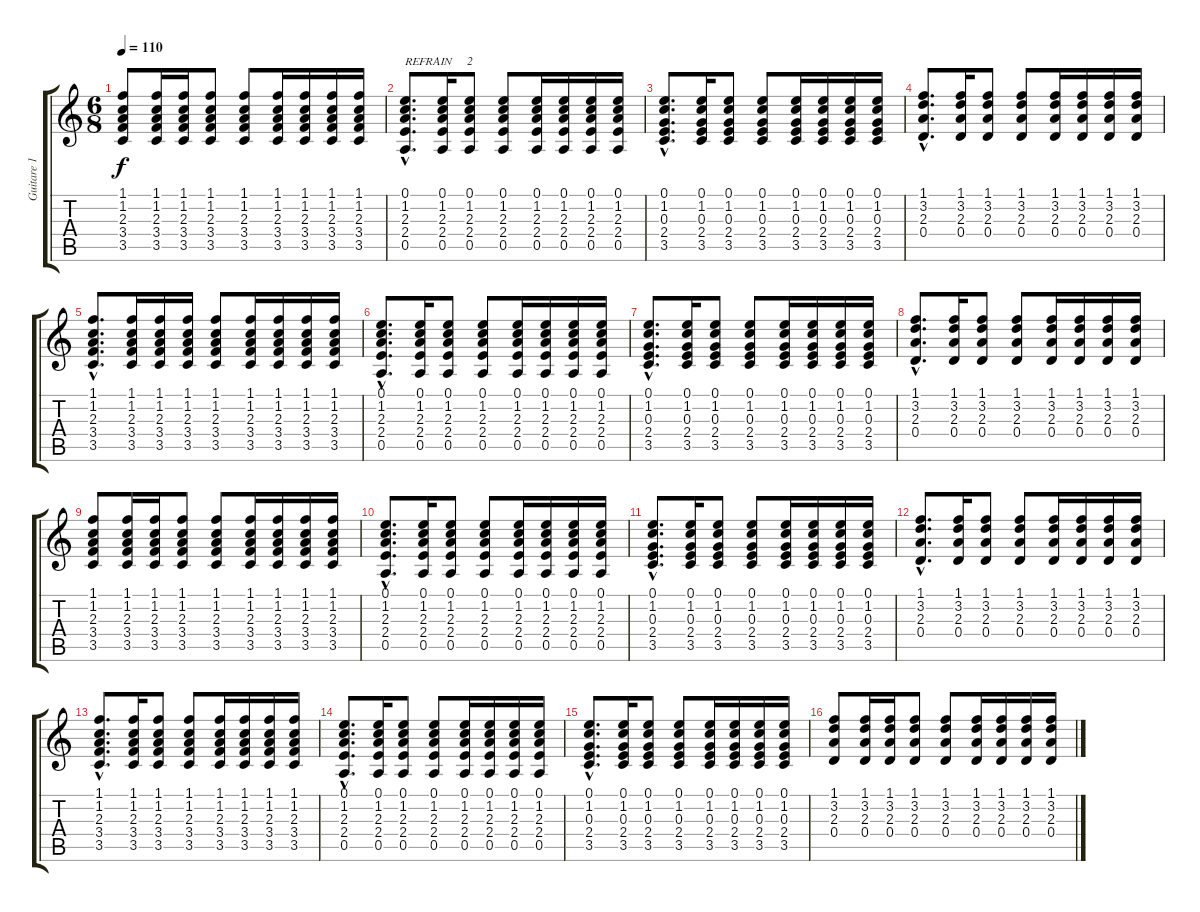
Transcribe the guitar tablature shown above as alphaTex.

\track ("Guitare 1" "Guitare 1") {instrument acousticguitarnylon}
\staff {score tabs}
\tuning (E4 B3 G3 D3 A2 E2) {hide}
\ts (6 8)
\tempo 110
\clef g2
\ks c
(1.1 1.2 2.3 3.4 3.5).8{dy f} (1.1 1.2 2.3 3.4 3.5).16 (1.1 1.2 2.3 3.4 3.5).16 (1.1 1.2 2.3 3.4 3.5).8 (1.1 1.2 2.3 3.4 3.5).8 (1.1 1.2 2.3 3.4 3.5).16 (1.1 1.2 2.3 3.4 3.5).16 (1.1 1.2 2.3 3.4 3.5).16 (1.1 1.2 2.3 3.4 3.5).16 |
(0.1{hac} 1.2{hac} 2.3{hac} 2.4{hac} 0.5{hac}).8{d txt "REFRAIN     2"} (0.1 1.2 2.3 2.4 0.5).16 (0.1 1.2 2.3 2.4 0.5).8 (0.1 1.2 2.3 2.4 0.5).8 (0.1 1.2 2.3 2.4 0.5).16 (0.1 1.2 2.3 2.4 0.5).16 (0.1 1.2 2.3 2.4 0.5).16 (0.1 1.2 2.3 2.4 0.5).16 |
(0.1{hac} 1.2{hac} 0.3{hac} 2.4{hac} 3.5{hac}).8{d} (0.1 1.2 0.3 2.4 3.5).16 (0.1 1.2 0.3 2.4 3.5).8 (0.1 1.2 0.3 2.4 3.5).8 (0.1 1.2 0.3 2.4 3.5).16 (0.1 1.2 0.3 2.4 3.5).16 (0.1 1.2 0.3 2.4 3.5).16 (0.1 1.2 0.3 2.4 3.5).16 |
(1.1{hac} 3.2{hac} 2.3{hac} 0.4{hac}).8{d} (1.1 3.2 2.3 0.4).16 (1.1 3.2 2.3 0.4).8 (1.1 3.2 2.3 0.4).8 (1.1 3.2 2.3 0.4).16 (1.1 3.2 2.3 0.4).16 (1.1 3.2 2.3 0.4).16 (1.1 3.2 2.3 0.4).16 |
(1.1{hac} 1.2{hac} 2.3{hac} 3.4{hac} 3.5{hac}).8{d} (1.1 1.2 2.3 3.4 3.5).16 (1.1 1.2 2.3 3.4 3.5).16 (1.1 1.2 2.3 3.4 3.5).16 (1.1 1.2 2.3 3.4 3.5).8 (1.1 1.2 2.3 3.4 3.5).16 (1.1 1.2 2.3 3.4 3.5).16 (1.1 1.2 2.3 3.4 3.5).16 (1.1 1.2 2.3 3.4 3.5).16 |
(0.1{hac} 1.2{hac} 2.3{hac} 2.4{hac} 0.5{hac}).8{d} (0.1 1.2 2.3 2.4 0.5).16 (0.1 1.2 2.3 2.4 0.5).8 (0.1 1.2 2.3 2.4 0.5).8 (0.1 1.2 2.3 2.4 0.5).16 (0.1 1.2 2.3 2.4 0.5).16 (0.1 1.2 2.3 2.4 0.5).16 (0.1 1.2 2.3 2.4 0.5).16 |
(0.1{hac} 1.2{hac} 0.3{hac} 2.4{hac} 3.5{hac}).8{d} (0.1 1.2 0.3 2.4 3.5).16 (0.1 1.2 0.3 2.4 3.5).8 (0.1 1.2 0.3 2.4 3.5).8 (0.1 1.2 0.3 2.4 3.5).16 (0.1 1.2 0.3 2.4 3.5).16 (0.1 1.2 0.3 2.4 3.5).16 (0.1 1.2 0.3 2.4 3.5).16 |
(1.1{hac} 3.2{hac} 2.3{hac} 0.4{hac}).8{d} (1.1 3.2 2.3 0.4).16 (1.1 3.2 2.3 0.4).8 (1.1 3.2 2.3 0.4).8 (1.1 3.2 2.3 0.4).16 (1.1 3.2 2.3 0.4).16 (1.1 3.2 2.3 0.4).16 (1.1 3.2 2.3 0.4).16 |
(1.1 1.2 2.3 3.4 3.5).8 (1.1 1.2 2.3 3.4 3.5).16 (1.1 1.2 2.3 3.4 3.5).16 (1.1 1.2 2.3 3.4 3.5).8 (1.1 1.2 2.3 3.4 3.5).8 (1.1 1.2 2.3 3.4 3.5).16 (1.1 1.2 2.3 3.4 3.5).16 (1.1 1.2 2.3 3.4 3.5).16 (1.1 1.2 2.3 3.4 3.5).16 |
(0.1{hac} 1.2{hac} 2.3{hac} 2.4{hac} 0.5{hac}).8{d} (0.1 1.2 2.3 2.4 0.5).16 (0.1 1.2 2.3 2.4 0.5).8 (0.1 1.2 2.3 2.4 0.5).8 (0.1 1.2 2.3 2.4 0.5).16 (0.1 1.2 2.3 2.4 0.5).16 (0.1 1.2 2.3 2.4 0.5).16 (0.1 1.2 2.3 2.4 0.5).16 |
(0.1{hac} 1.2{hac} 0.3{hac} 2.4{hac} 3.5{hac}).8{d} (0.1 1.2 0.3 2.4 3.5).16 (0.1 1.2 0.3 2.4 3.5).8 (0.1 1.2 0.3 2.4 3.5).8 (0.1 1.2 0.3 2.4 3.5).16 (0.1 1.2 0.3 2.4 3.5).16 (0.1 1.2 0.3 2.4 3.5).16 (0.1 1.2 0.3 2.4 3.5).16 |
(1.1{hac} 3.2{hac} 2.3{hac} 0.4{hac}).8{d} (1.1 3.2 2.3 0.4).16 (1.1 3.2 2.3 0.4).8 (1.1 3.2 2.3 0.4).8 (1.1 3.2 2.3 0.4).16 (1.1 3.2 2.3 0.4).16 (1.1 3.2 2.3 0.4).16 (1.1 3.2 2.3 0.4).16 |
(1.1{hac} 1.2{hac} 2.3{hac} 3.4{hac} 3.5{hac}).8{d} (1.1 1.2 2.3 3.4 3.5).16 (1.1 1.2 2.3 3.4 3.5).8 (1.1 1.2 2.3 3.4 3.5).8 (1.1 1.2 2.3 3.4 3.5).16 (1.1 1.2 2.3 3.4 3.5).16 (1.1 1.2 2.3 3.4 3.5).16 (1.1 1.2 2.3 3.4 3.5).16 |
(0.1{hac} 1.2{hac} 2.3{hac} 2.4{hac} 0.5{hac}).8{d} (0.1 1.2 2.3 2.4 0.5).16 (0.1 1.2 2.3 2.4 0.5).8 (0.1 1.2 2.3 2.4 0.5).8 (0.1 1.2 2.3 2.4 0.5).16 (0.1 1.2 2.3 2.4 0.5).16 (0.1 1.2 2.3 2.4 0.5).16 (0.1 1.2 2.3 2.4 0.5).16 |
(0.1{hac} 1.2{hac} 0.3{hac} 2.4{hac} 3.5{hac}).8{d} (0.1 1.2 0.3 2.4 3.5).16 (0.1 1.2 0.3 2.4 3.5).8 (0.1 1.2 0.3 2.4 3.5).8 (0.1 1.2 0.3 2.4 3.5).16 (0.1 1.2 0.3 2.4 3.5).16 (0.1 1.2 0.3 2.4 3.5).16 (0.1 1.2 0.3 2.4 3.5).16 |
(1.1 3.2 2.3 0.4).8 (1.1 3.2 2.3 0.4).16 (1.1 3.2 2.3 0.4).16 (1.1 3.2 2.3 0.4).8 (1.1 3.2 2.3 0.4).8 (1.1 3.2 2.3 0.4).16 (1.1 3.2 2.3 0.4).16 (1.1 3.2 2.3 0.4).16 (1.1 3.2 2.3 0.4).16
